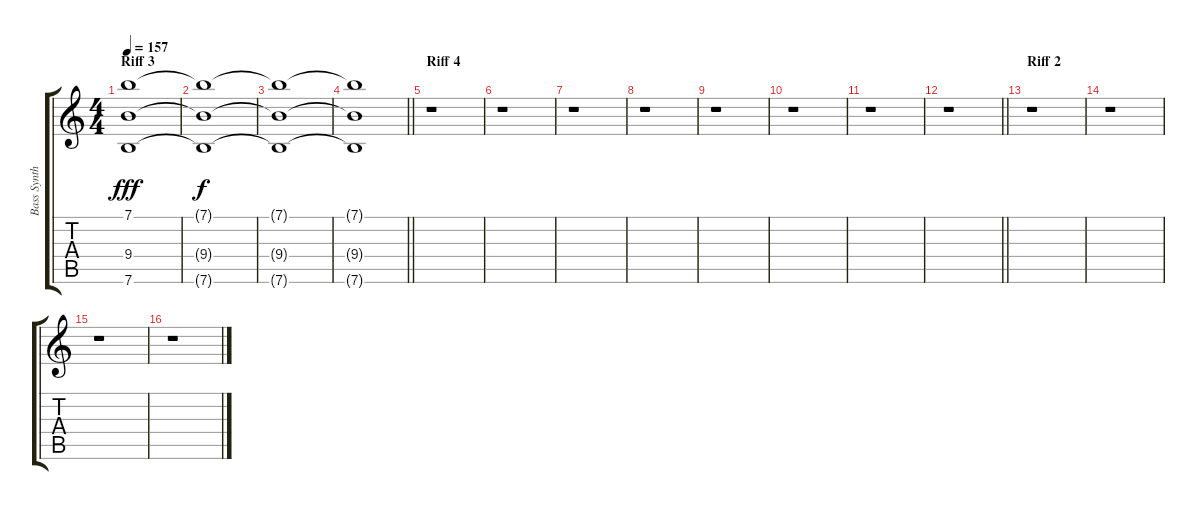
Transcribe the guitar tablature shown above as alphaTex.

\track ("Bass Synth FX" "Bass Synth") {instrument synthbass1}
\staff {score tabs}
\tuning (E4 B3 G3 D3 A2 E2) {hide}
\ts (4 4)
\section ("" "Riff 3")
\tempo 157
\clef g2
\ks c
(7.1 9.4 7.6).1{dy fff} |
(7.1{t} 9.4{t} 7.6{t}).1{dy f} |
(7.1{t} 9.4{t} 7.6{t}).1 |
\barLineRight lightlight
(7.1{t} 9.4{t} 7.6{t}).1 |
\section ("" "Riff 4")
r.1 |
r.1 |
r.1 |
r.1 |
r.1 |
r.1 |
r.1 |
\barLineRight lightlight
r.1 |
\section ("" "Riff 2")
r.1 |
r.1 |
r.1 |
r.1
